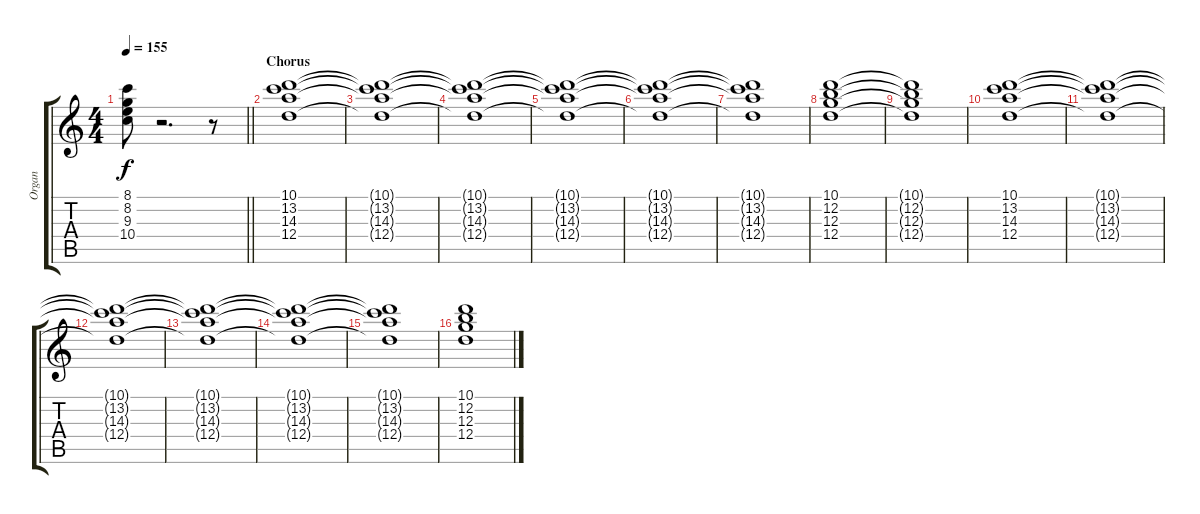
\track ("Organ" "Organ") {instrument rockorgan}
\staff {score tabs}
\tuning (E5 B4 G4 D4 A3 E3) {hide}
\ts (4 4)
\tempo 155
\clef g2
\barLineRight lightlight
\ks c
(8.1 8.2 9.3 10.4).8{dy f} r.2{d} r.8 |
\section ("" "Chorus")
(10.1 13.2 14.3 12.4).1 |
(10.1{t} 13.2{t} 14.3{t} 12.4{t}).1 |
(10.1{t} 13.2{t} 14.3{t} 12.4{t}).1 |
(10.1{t} 13.2{t} 14.3{t} 12.4{t}).1 |
(10.1{t} 13.2{t} 14.3{t} 12.4{t}).1 |
(10.1{t} 13.2{t} 14.3{t} 12.4{t}).1 |
(10.1 12.2 12.3 12.4).1 |
(10.1{t} 12.2{t} 12.3{t} 12.4{t}).1 |
(10.1 13.2 14.3 12.4).1 |
(10.1{t} 13.2{t} 14.3{t} 12.4{t}).1 |
(10.1{t} 13.2{t} 14.3{t} 12.4{t}).1 |
(10.1{t} 13.2{t} 14.3{t} 12.4{t}).1 |
(10.1{t} 13.2{t} 14.3{t} 12.4{t}).1 |
(10.1{t} 13.2{t} 14.3{t} 12.4{t}).1 |
(10.1 12.2 12.3 12.4).1
